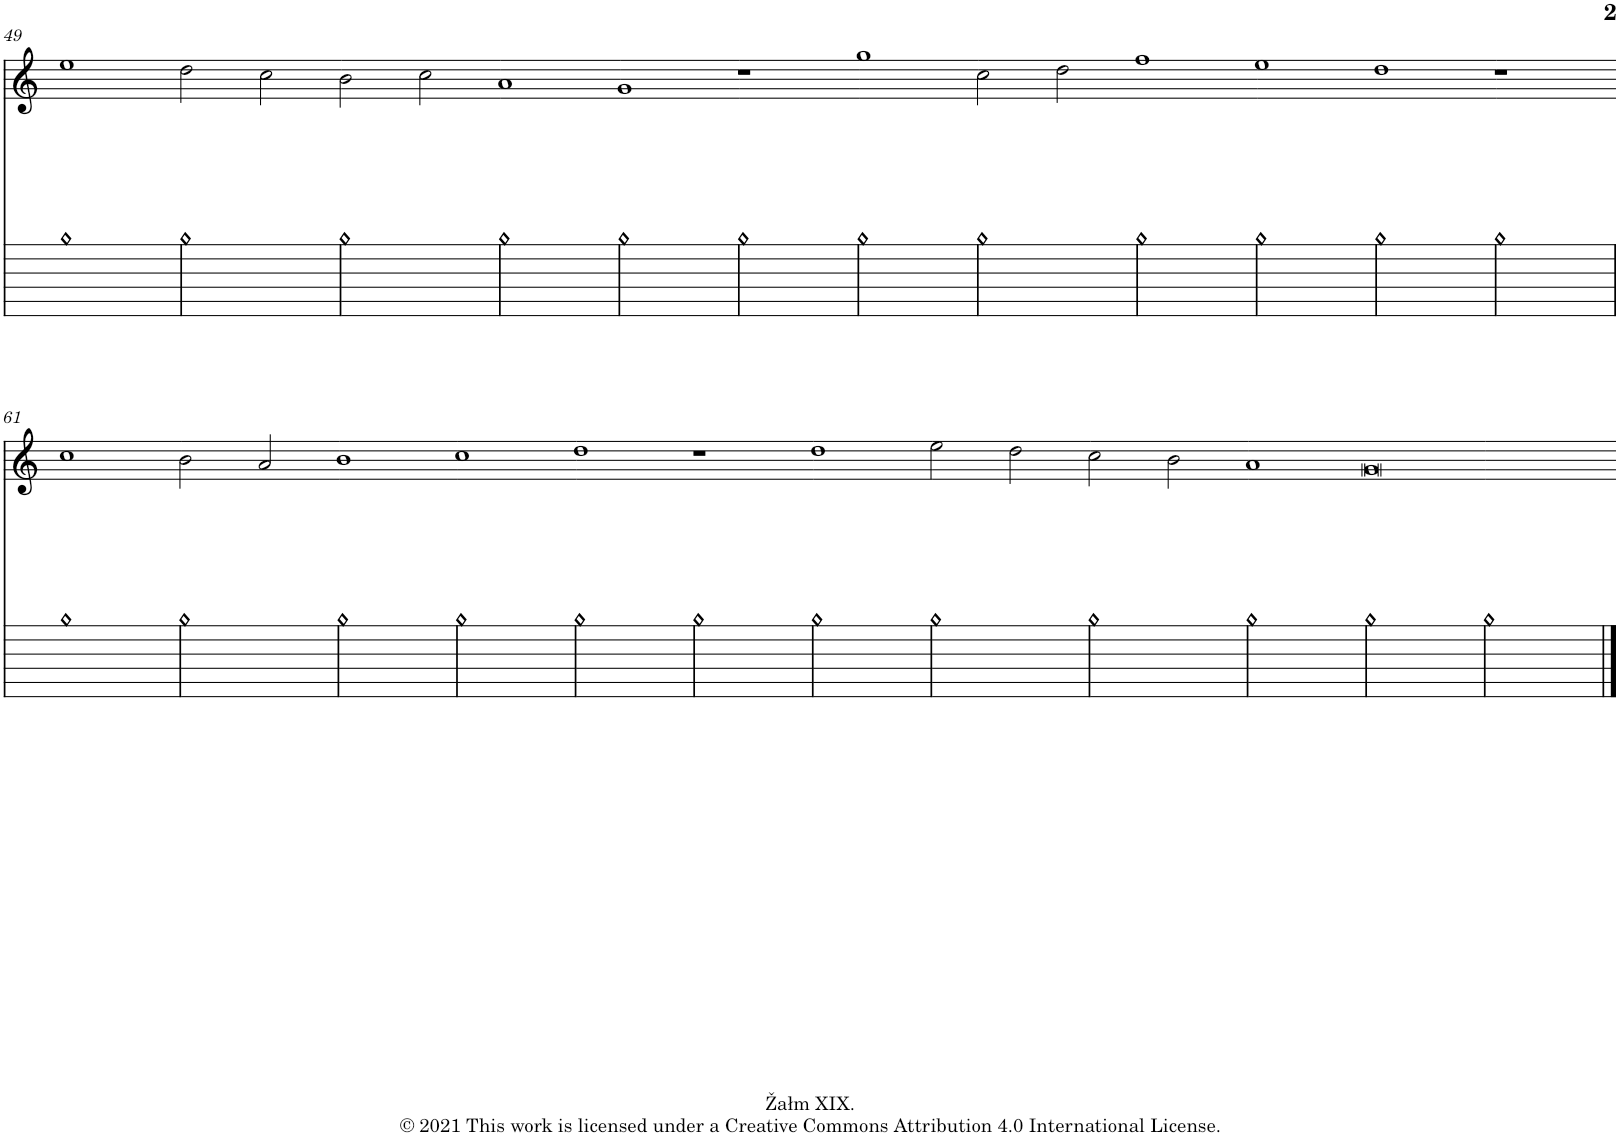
**kern	**kern
*part2	*part1
*staff2	*staff1
*I"Loutna (tabulatura)	*I"Zpěv
!!LO:PB:g=z
*	*clefG2
*k[f#c#]	*k[]
*M2/2	*M2/2
*met(c|)	*met(c|)
=49	=49
1r	1ee
=50	=50
1r	2dd\
.	2cc\
=51	=51
1r	2b\
.	2cc\
=52	=52
1r	1a
=53	=53
1r	1g
=54	=54
1r	1r
=55	=55
1r	1gg
=56	=56
1r	2cc\
.	2dd\
=57	=57
1r	1ff
=58	=58
1r	1ee
=59	=59
1r	1dd
=60	=60
1r	1r
!!LO:LB:g=z
=61	=61
1r	1cc
=62	=62
1r	2b\
.	2a/
=63	=63
1r	1b
=64	=64
1r	1cc
=65	=65
1r	1dd
=66	=66
1r	1r
=67	=67
1r	1dd
=68	=68
1r	2ee\
.	2dd\
=69	=69
1r	2cc\
.	2b\
=70	=70
1r	1a
=71	=71
1r	[1g
=72	=72
1r	1g]
==	==
*-	*-
